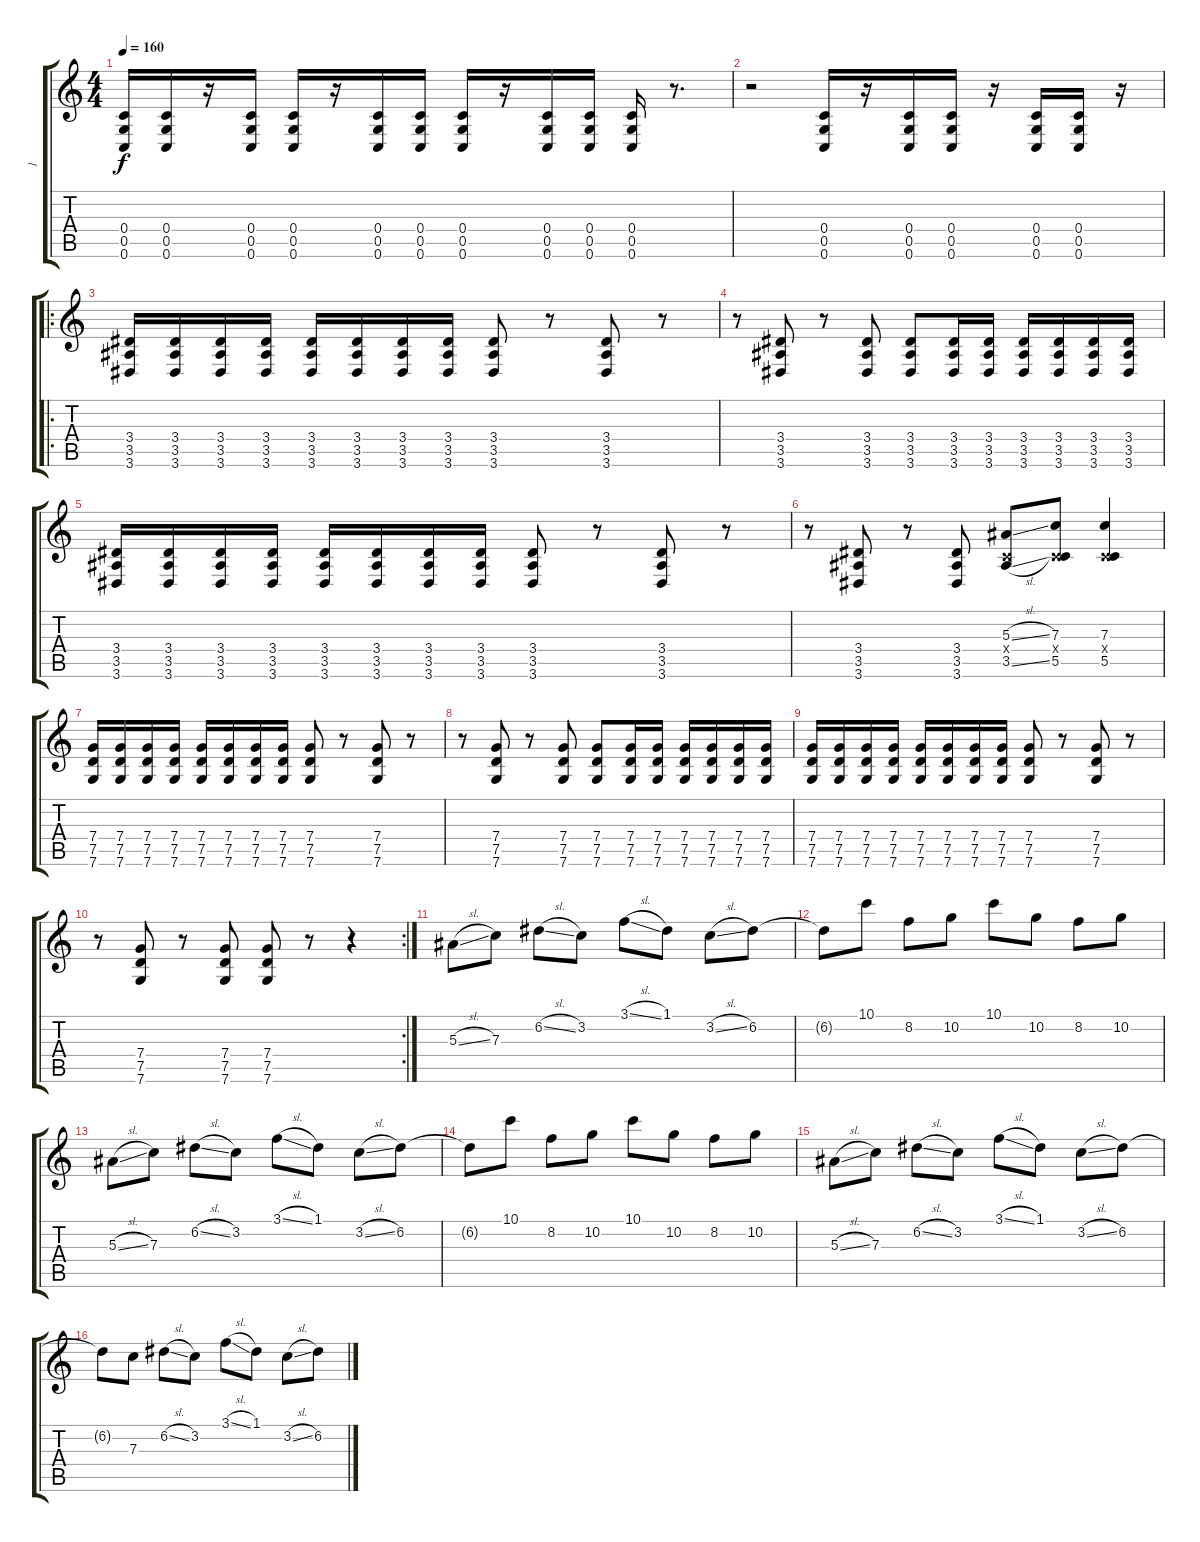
\track ("1" "1") {instrument distortionguitar}
\staff {score tabs}
\tuning (D4 A3 F3 C3 G2 C2) {hide}
\ts (4 4)
\tempo 160
\clef g2
\ks c
(0.4 0.5 0.6).16{dy f} (0.4 0.5 0.6).16 r.16 (0.4 0.5 0.6).16 (0.4 0.5 0.6).16 r.16 (0.4 0.5 0.6).16 (0.4 0.5 0.6).16 (0.4 0.5 0.6).16 r.16 (0.4 0.5 0.6).16 (0.4 0.5 0.6).16 (0.4 0.5 0.6).16 r.8{d} |
r.2 (0.4 0.5 0.6).16 r.16 (0.4 0.5 0.6).16 (0.4 0.5 0.6).16 r.16 (0.4 0.5 0.6).16 (0.4 0.5 0.6).16 r.16 |
\ro
(3.4 3.5 3.6).16 (3.4 3.5 3.6).16 (3.4 3.5 3.6).16 (3.4 3.5 3.6).16 (3.4 3.5 3.6).16 (3.4 3.5 3.6).16 (3.4 3.5 3.6).16 (3.4 3.5 3.6).16 (3.4 3.5 3.6).8 r.8 (3.4 3.5 3.6).8 r.8 |
r.8 (3.4 3.5 3.6).8 r.8 (3.4 3.5 3.6).8 (3.4 3.5 3.6).8 (3.4 3.5 3.6).16 (3.4 3.5 3.6).16 (3.4 3.5 3.6).16 (3.4 3.5 3.6).16 (3.4 3.5 3.6).16 (3.4 3.5 3.6).16 |
(3.4 3.5 3.6).16 (3.4 3.5 3.6).16 (3.4 3.5 3.6).16 (3.4 3.5 3.6).16 (3.4 3.5 3.6).16 (3.4 3.5 3.6).16 (3.4 3.5 3.6).16 (3.4 3.5 3.6).16 (3.4 3.5 3.6).8 r.8 (3.4 3.5 3.6).8 r.8 |
r.8 (3.4 3.5 3.6).8 r.8 (3.4 3.5 3.6).8 (5.3{sl} 0.4{x} 3.5{sl}).8 (7.3 0.4{x} 5.5).8 (7.3 0.4{x} 5.5).4 |
(7.4 7.5 7.6).16 (7.4 7.5 7.6).16 (7.4 7.5 7.6).16 (7.4 7.5 7.6).16 (7.4 7.5 7.6).16 (7.4 7.5 7.6).16 (7.4 7.5 7.6).16 (7.4 7.5 7.6).16 (7.4 7.5 7.6).8 r.8 (7.4 7.5 7.6).8 r.8 |
r.8 (7.4 7.5 7.6).8 r.8 (7.4 7.5 7.6).8 (7.4 7.5 7.6).8 (7.4 7.5 7.6).16 (7.4 7.5 7.6).16 (7.4 7.5 7.6).16 (7.4 7.5 7.6).16 (7.4 7.5 7.6).16 (7.4 7.5 7.6).16 |
(7.4 7.5 7.6).16 (7.4 7.5 7.6).16 (7.4 7.5 7.6).16 (7.4 7.5 7.6).16 (7.4 7.5 7.6).16 (7.4 7.5 7.6).16 (7.4 7.5 7.6).16 (7.4 7.5 7.6).16 (7.4 7.5 7.6).8 r.8 (7.4 7.5 7.6).8 r.8 |
\rc 2
r.8 (7.4 7.5 7.6).8 r.8 (7.4 7.5 7.6).8 (7.4 7.5 7.6).8 r.8 r.4 |
5.3{sl}.8{instrument acousticguitarnylon} 7.3.8 6.2{sl}.8 3.2.8 3.1{sl}.8 1.1.8 3.2{sl}.8 6.2.8 |
6.2{t}.8 10.1.8 8.2.8 10.2.8 10.1.8 10.2.8 8.2.8 10.2.8 |
5.3{sl}.8{instrument acousticguitarnylon} 7.3.8 6.2{sl}.8 3.2.8 3.1{sl}.8 1.1.8 3.2{sl}.8 6.2.8 |
6.2{t}.8 10.1.8 8.2.8 10.2.8 10.1.8 10.2.8 8.2.8 10.2.8 |
5.3{sl}.8 7.3.8 6.2{sl}.8 3.2.8 3.1{sl}.8 1.1.8 3.2{sl}.8 6.2.8 |
6.2{t}.8 7.3.8 6.2{sl}.8 3.2.8 3.1{sl}.8 1.1.8 3.2{sl}.8 6.2.8
